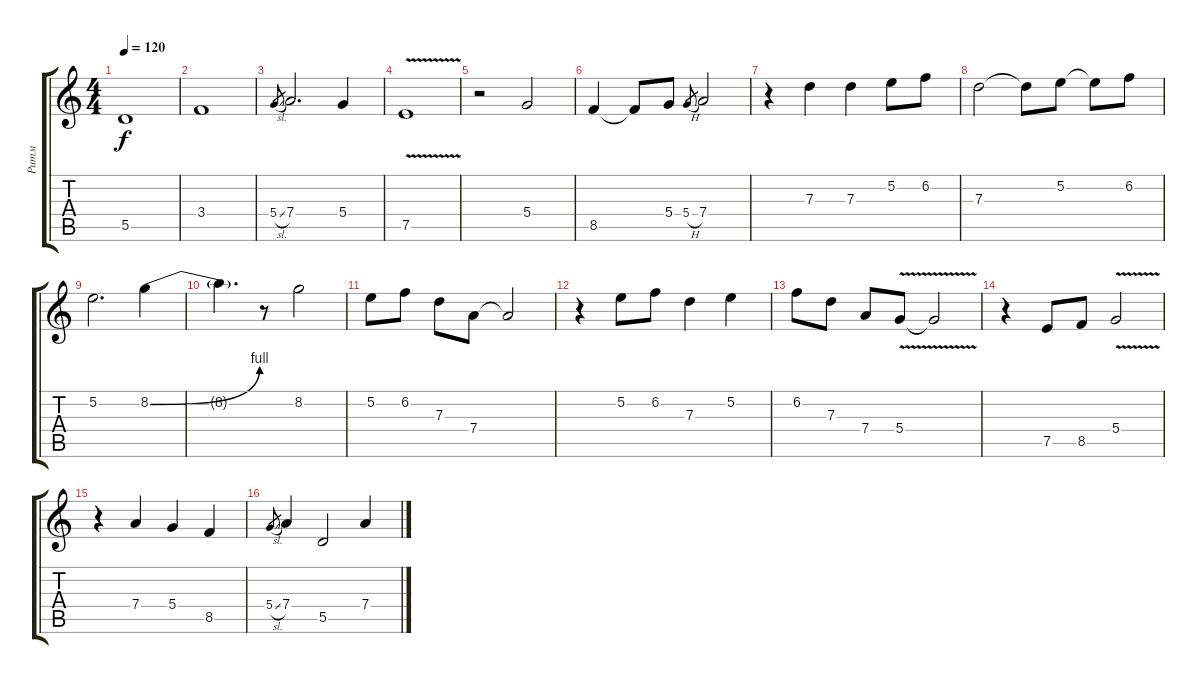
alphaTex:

\track ("Ритм" "Ритм") {instrument acousticguitarsteel}
\staff {score tabs}
\tuning (E4 B3 G3 D3 A2 E2) {hide}
\ts (4 4)
\tempo 120
\clef g2
\ks c
5.5.1{dy f instrument acousticguitarsteel} |
3.4.1 |
5.4{sl}.8{gr} 7.4.2{d} 5.4.4 |
7.5{v}.1 |
r.2 5.4.2 |
8.5.4 8.5{t}.8 5.4.8 5.4{h}.8{gr} 7.4.2 |
r.4 7.3.4 7.3.4 5.2.8 6.2.8 |
7.3.2 7.3{t}.8 5.2.8 5.2{t}.8 6.2.8 |
5.2.2{d} 8.2{be (bend 0 0 60 4)}.4 |
8.2{t}.4{d} r.8 8.2.2 |
5.2.8 6.2.8 7.3.8 7.4.8 7.4{t}.2 |
r.4 5.2.8 6.2.8 7.3.4 5.2.4 |
6.2.8 7.3.8 7.4.8 5.4{v}.8 5.4{t}.2 |
r.4 7.5.8 8.5.8 5.4{v}.2 |
r.4 7.4.4 5.4.4 8.5.4 |
5.4{sl}.8{gr} 7.4.4 5.5.2 7.4.4
